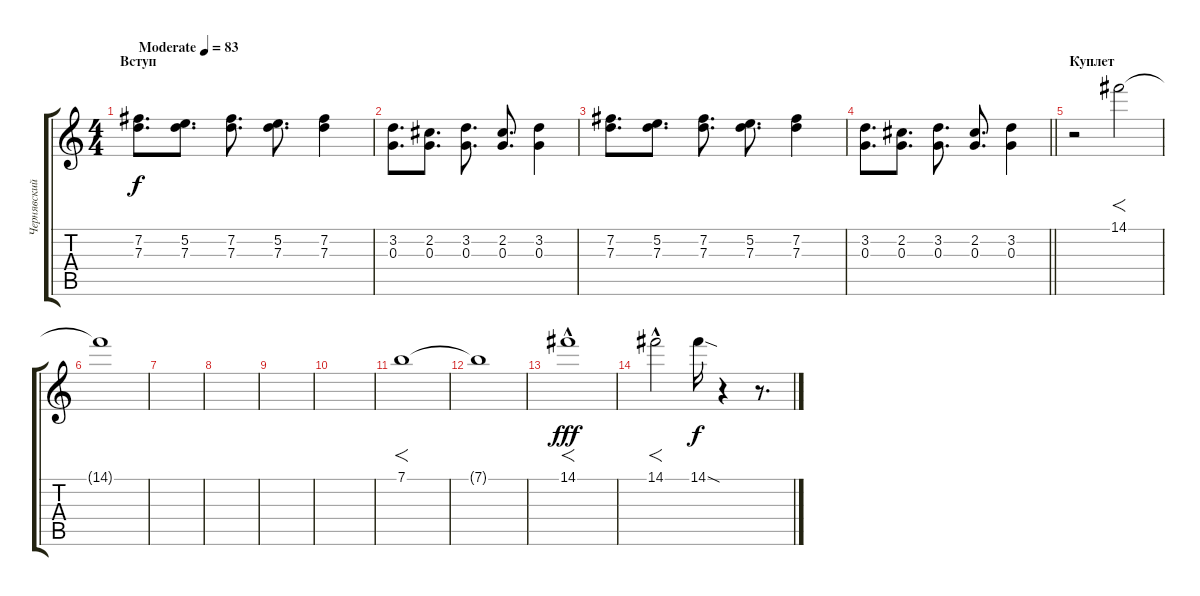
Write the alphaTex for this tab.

\track ("Чернявский" "Чернявский") {instrument distortionguitar}
\staff {score tabs}
\tuning (E4 B3 G3 D3 A2 E2) {hide}
\ts (4 4)
\section ("" "Вступ")
\tempo (83 "Moderate")
\clef g2
\ks c
(7.2 7.3).8{d dy f instrument distortionguitar} (5.2 7.3).8{d} (7.2 7.3).8{d} (5.2 7.3).8{d} (7.2 7.3).4 |
(3.2 0.3).8{d} (2.2 0.3).8{d} (3.2 0.3).8{d} (2.2 0.3).8{d} (3.2 0.3).4 |
(7.2 7.3).8{d} (5.2 7.3).8{d} (7.2 7.3).8{d} (5.2 7.3).8{d} (7.2 7.3).4 |
\barLineRight lightlight
(3.2 0.3).8{d} (2.2 0.3).8{d} (3.2 0.3).8{d} (2.2 0.3).8{d} (3.2 0.3).4 |
\section ("" "Куплет")
r.2 14.1.2{f} |
14.1{t}.1 |
|
|
|
|
7.1.1{f} |
7.1{t}.1 |
14.1{hac}.1{f dy fff} |
14.1{hac}.2{f} 14.1{sod}.16{dy f} r.4 r.8{d}
